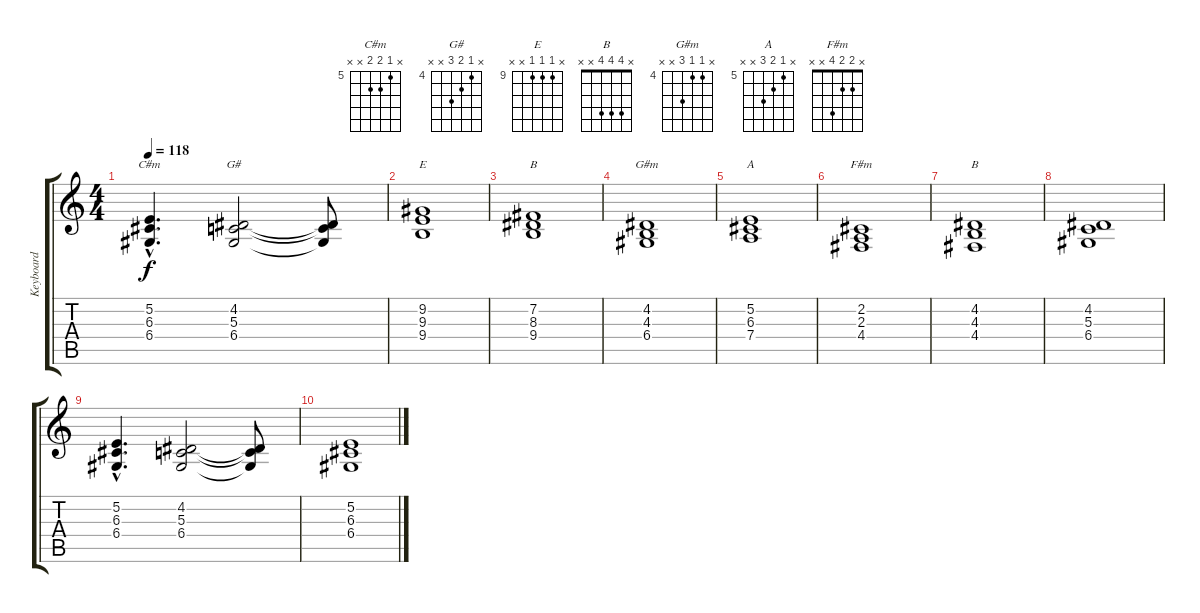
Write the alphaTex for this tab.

\track ("Keyboard" "Keyboard") {instrument synthvoice}
\staff {score tabs}
\tuning (E4 B3 G3 D3 A2 E2) {hide}
\chord ("C#m" x 5 6 6 x x) {firstfret 5}
\chord ("G#" x 4 5 6 x x) {firstfret 4}
\chord ("E" x 9 9 9 x x) {firstfret 9}
\chord ("B" x 7 8 9 x x) {firstfret 7}
\chord ("G#m" x 4 4 6 x x) {firstfret 4}
\chord ("A" x 5 6 7 x x) {firstfret 5}
\chord ("F#m" x 2 2 4 x x)
\chord ("B" x 4 4 4 x x)
\ts (4 4)
\tempo 118
\clef g2
\ks c
(5.2{hac} 6.3{hac} 6.4{hac}).4{d ch "C#m" dy f} (4.2 5.3 6.4).2{ch "G#"} (4.2{t} 5.3{t} 6.4{t}).8 |
(9.2 9.3 9.4).1{ch "E"} |
(7.2 8.3 9.4).1{ch "B"} |
(4.2 4.3 6.4).1{ch "G#m"} |
(5.2 6.3 7.4).1{ch "A"} |
(2.2 2.3 4.4).1{ch "F#m"} |
(4.2 4.3 4.4).1{ch "B"} |
(4.2 5.3 6.4).1 |
(5.2{hac} 6.3{hac} 6.4{hac}).4{d} (4.2 5.3 6.4).2 (4.2{t} 5.3{t} 6.4{t}).8 |
(5.2 6.3 6.4).1
